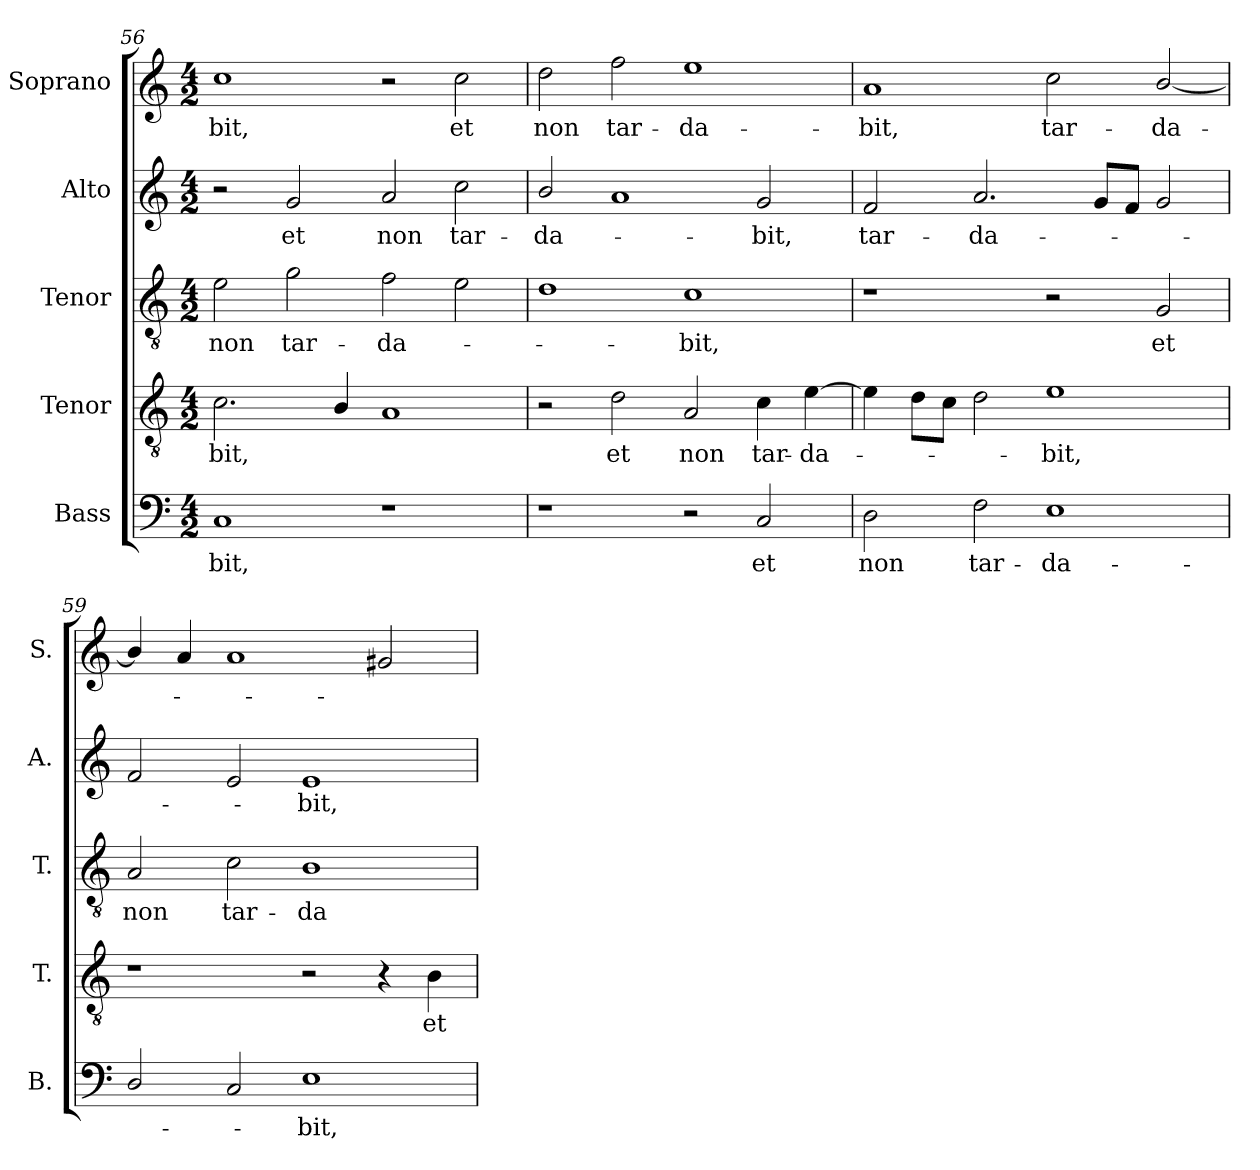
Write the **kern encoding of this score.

**kern	**text	**kern	**text	**kern	**text	**kern	**text	**kern	**text
*part5	*part5	*part4	*part4	*part3	*part3	*part2	*part2	*part1	*part1
*staff5	*staff5	*staff4	*staff4	*staff3	*staff3	*staff2	*staff2	*staff1	*staff1
*I"Bass	*	*I"Tenor	*	*I"Tenor	*	*I"Alto	*	*I"Soprano	*
*I'B.	*	*I'T.	*	*I'T.	*	*I'A.	*	*I'S.	*
*clefF4	*	*clefGv2	*	*clefGv2	*	*clefG2	*	*clefG2	*
*	*	*ITrd7c12	*	*ITrd7c12	*	*	*	*	*
*k[]	*	*k[]	*	*k[]	*	*k[]	*	*k[]	*
*C:	*	*C:	*	*C:	*	*C:	*	*C:	*
*M4/2	*	*M4/2	*	*M4/2	*	*M4/2	*	*M4/2	*
=56	=56	=56	=56	=56	=56	=56	=56	=56	=56
!	!LO:LY:b:color=#000000	!	!	!	!	!	!	!	!
!	!	!	!LO:LY:b:color=#000000	!	!	!	!	!	!
!	!	!	!	!	!LO:LY:b:color=#000000	!	!	!	!
!	!	!	!	!	!	!	!	!	!LO:LY:b:color=#000000
1Ci	-bit,	2.Ci\	-bit,	2Ei\	non	2r	.	1cci	-bit,
!	!	!	!	!	!LO:LY:b:color=#000000	!	!	!	!
!	!	!	!	!	!	!	!LO:LY:b:color=#000000	!	!
.	.	.	.	2Gi\	tar-	2gi/	et	.	.
.	.	4BBi/	.	.	.	.	.	.	.
!	!	!	!	!	!LO:LY:b:color=#000000	!	!	!	!
!	!	!	!	!	!	!	!LO:LY:b:color=#000000	!	!
1r	.	1AAi	.	2Fi\	-da-	2ai/	non	2r	.
!	!	!	!	!	!	!	!LO:LY:b:color=#000000	!	!
!	!	!	!	!	!	!	!	!	!LO:LY:b:color=#000000
.	.	.	.	2Ei\	.	2cci\	tar-	2cci\	et
!!LO:PB:g=z
=57	=57	=57	=57	=57	=57	=57	=57	=57	=57
!	!	!	!	!	!	!	!LO:LY:b:color=#000000	!	!
!	!	!	!	!	!	!	!	!	!LO:LY:b:color=#000000
1r	.	2r	.	1Di	.	2bi/	-da-	2ddi\	non
!	!	!	!LO:LY:b:color=#000000	!	!	!	!	!	!
!	!	!	!	!	!	!	!	!	!LO:LY:b:color=#000000
.	.	2Di\	et	.	.	1ai	.	2ffi\	tar-
!	!	!	!LO:LY:b:color=#000000	!	!	!	!	!	!
!	!	!	!	!	!LO:LY:b:color=#000000	!	!	!	!
!	!	!	!	!	!	!	!	!	!LO:LY:b:color=#000000
2r	.	2AAi/	non	1Ci	-bit,	.	.	1eei	-da-
!	!LO:LY:b:color=#000000	!	!	!	!	!	!	!	!
!	!	!	!LO:LY:b:color=#000000	!	!	!	!	!	!
!	!	!	!	!	!	!	!LO:LY:b:color=#000000	!	!
2Ci/	et	4Ci\	tar-	.	.	2gi/	-bit,	.	.
!	!	!	!LO:LY:b:color=#000000	!	!	!	!	!	!
.	.	[4Ei\	-da-	.	.	.	.	.	.
=58	=58	=58	=58	=58	=58	=58	=58	=58	=58
!	!LO:LY:b:color=#000000	!	!	!	!	!	!	!	!
!	!	!	!	!	!	!	!LO:LY:b:color=#000000	!	!
!	!	!	!	!	!	!	!	!	!LO:LY:b:color=#000000
2Di\	non	4Ei\]	.	1r	.	2fi/	tar-	1ai	-bit,
.	.	8Di\L	.	.	.	.	.	.	.
.	.	8Ci\J	.	.	.	.	.	.	.
!	!LO:LY:b:color=#000000	!	!	!	!	!	!	!	!
!	!	!	!	!	!	!	!LO:LY:b:color=#000000	!	!
2Fi\	tar-	2Di\	.	.	.	2.ai/	-da-	.	.
!	!LO:LY:b:color=#000000	!	!	!	!	!	!	!	!
!	!	!	!LO:LY:b:color=#000000	!	!	!	!	!	!
!	!	!	!	!	!	!	!	!	!LO:LY:b:color=#000000
1Ei	-da-	1Ei	-bit,	2r	.	.	.	2cci\	tar-
.	.	.	.	.	.	8gi/L	.	.	.
.	.	.	.	.	.	8fi/J	.	.	.
!	!	!	!	!	!LO:LY:b:color=#000000	!	!	!	!
!	!	!	!	!	!	!	!	!	!LO:LY:b:color=#000000
.	.	.	.	2GGi/	et	2gi/	.	[2bi/	-da-
=59	=59	=59	=59	=59	=59	=59	=59	=59	=59
!	!	!	!	!	!LO:LY:b:color=#000000	!	!	!	!
2Di/	.	1r	.	2AAi/	non	2fi/	.	4bi/]	.
.	.	.	.	.	.	.	.	4ai/	.
!	!	!	!	!	!LO:LY:b:color=#000000	!	!	!	!
2Ci/	.	.	.	2Ci\	tar-	2ei/	.	1ai	.
!	!LO:LY:b:color=#000000	!	!	!	!	!	!	!	!
!	!	!	!	!	!LO:LY:b:color=#000000	!	!	!	!
!	!	!	!	!	!	!	!LO:LY:b:color=#000000	!	!
1Ei	-bit,	2r	.	1BBi	-da-	1ei	-bit,	.	.
.	.	4r	.	.	.	.	.	2g#Xi/	.
!	!	!	!LO:LY:b:color=#000000	!	!	!	!	!	!
.	.	4BBi\	et	.	.	.	.	.	.
=	=	=	=	=	=	=	=	=	=
*-	*-	*-	*-	*-	*-	*-	*-	*-	*-
